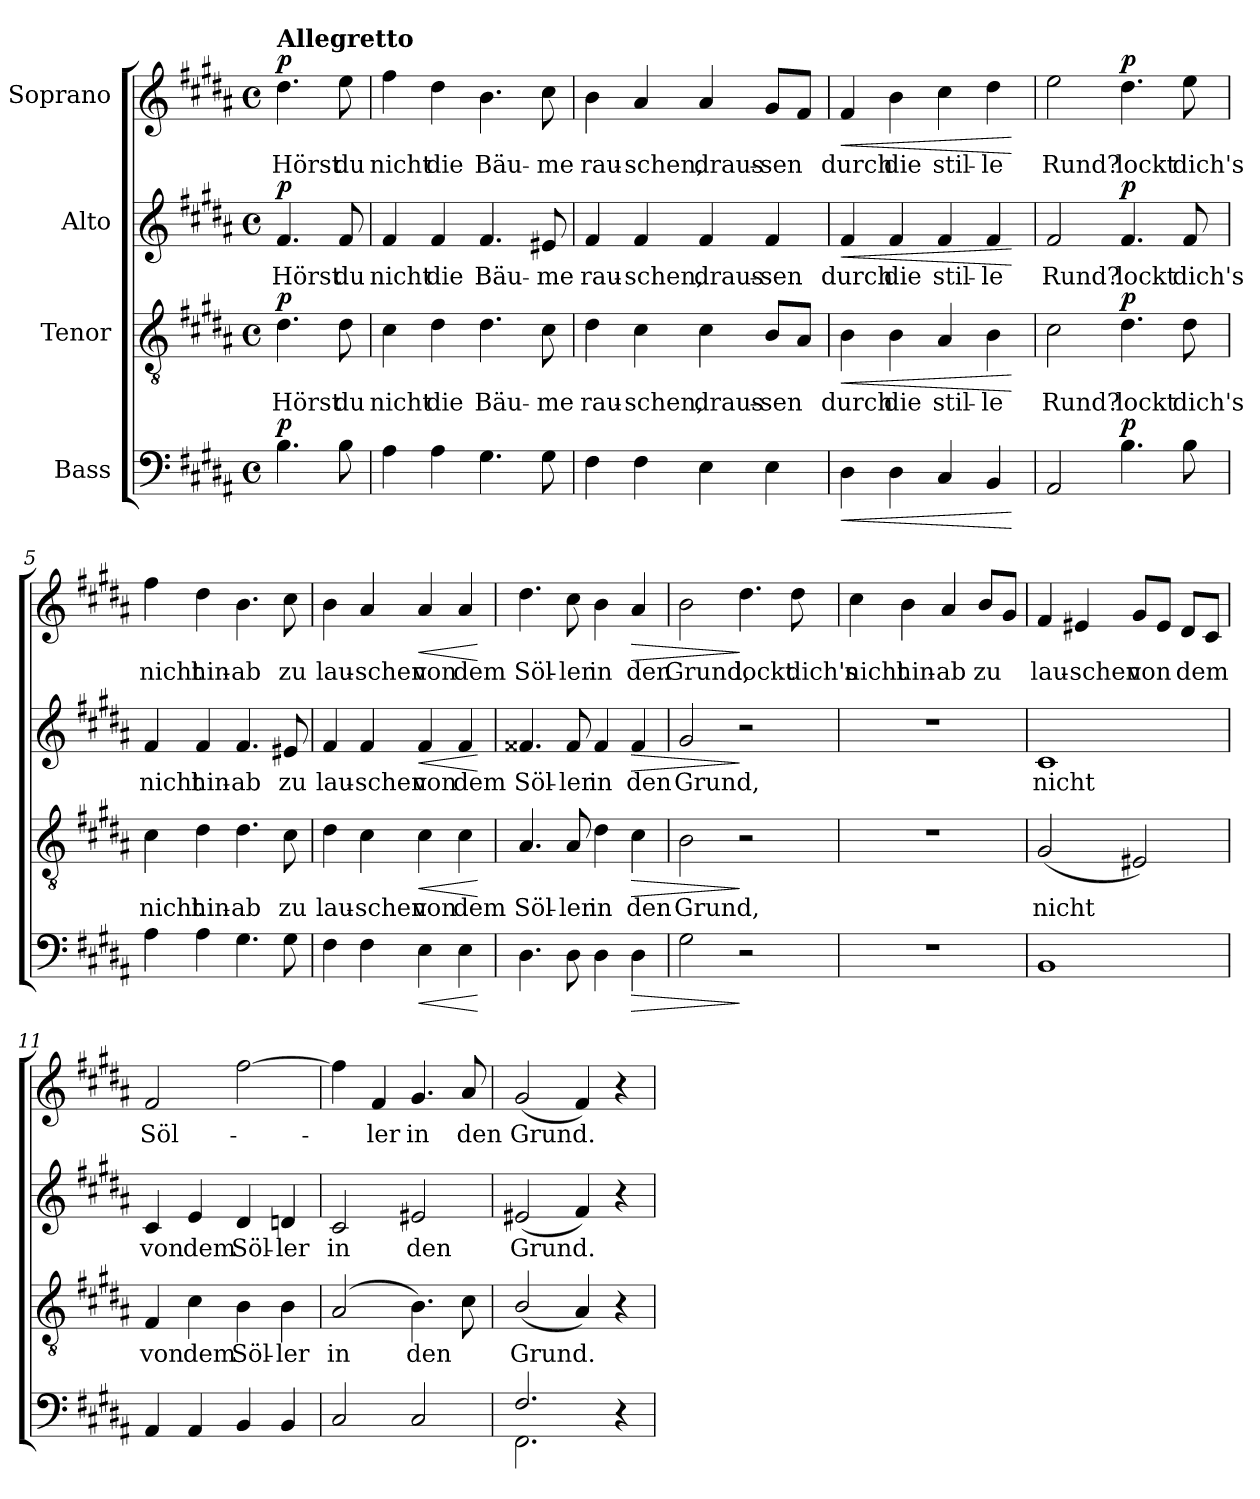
**kern	**dynam	**kern	**text	**dynam	**kern	**text	**dynam	**kern	**text	**dynam
*part4	*part4	*part3	*part3	*part3	*part2	*part2	*part2	*part1	*part1	*part1
*staff4	*staff4	*staff3	*staff3	*staff3	*staff2	*staff2	*staff2	*staff1	*staff1	*staff1
*I"Bass	*	*I"Tenor	*	*	*I"Alto	*	*	*I"Soprano	*	*
*clefF4	*	*clefGv2	*	*	*clefG2	*	*	*clefG2	*	*
*k[f#c#g#d#a#]	*	*k[f#c#g#d#a#]	*	*	*k[f#c#g#d#a#]	*	*	*k[f#c#g#d#a#]	*	*
*M4/4	*	*M4/4	*	*	*M4/4	*	*	*M4/4	*	*
*met(c)	*	*met(c)	*	*	*met(c)	*	*	*met(c)	*	*
=	=	=	=	=	=	=	=	=	=	=
!	!	!	!	!	!	!	!	!LO:TX:a:B:t=Allegretto	!	!
!	!LO:DY:a	!	!LO:LY:b	!LO:DY:a	!	!LO:LY:b	!LO:DY:a	!	!LO:LY:b	!LO:DY:a
4.B\	p	4.d#\	Hörst	p	4.f#/	Hörst	p	4.dd#\	Hörst	p
!	!	!	!LO:LY:b	!	!	!LO:LY:b	!	!	!LO:LY:b	!
8B\	.	8d#\	du	.	8f#/	du	.	8ee\	du	.
=1	=1	=1	=1	=1	=1	=1	=1	=1	=1	=1
!	!	!	!LO:LY:b	!	!	!LO:LY:b	!	!	!LO:LY:b	!
4A#\	.	4c#\	nicht	.	4f#/	nicht	.	4ff#\	nicht	.
!	!	!	!LO:LY:b	!	!	!LO:LY:b	!	!	!LO:LY:b	!
4A#\	.	4d#\	die	.	4f#/	die	.	4dd#\	die	.
!	!	!	!LO:LY:b	!	!	!LO:LY:b	!	!	!LO:LY:b	!
4.G#\	.	4.d#\	Bäu-	.	4.f#/	Bäu-	.	4.b\	Bäu-	.
!	!	!	!LO:LY:b	!	!	!LO:LY:b	!	!	!LO:LY:b	!
8G#\	.	8c#\	-me	.	8e#X/	-me	.	8cc#\	-me	.
=2	=2	=2	=2	=2	=2	=2	=2	=2	=2	=2
!	!	!	!LO:LY:b	!	!	!LO:LY:b	!	!	!LO:LY:b	!
4F#\	.	4d#\	rau-	.	4f#/	rau-	.	4b\	rau-	.
!	!	!	!LO:LY:b	!	!	!LO:LY:b	!	!	!LO:LY:b	!
4F#\	.	4c#\	-schen,	.	4f#/	-schen,	.	4a#/	-schen,	.
!	!	!	!LO:LY:b	!	!	!LO:LY:b	!	!	!LO:LY:b	!
4E\	.	4c#\	draus-	.	4f#/	draus-	.	4a#/	draus-	.
!	!	!	!LO:LY:b	!	!	!LO:LY:b	!	!	!LO:LY:b	!
4E\	.	8B/L	-sen	.	4f#/	-sen	.	8g#/L	-sen	.
.	.	8A#/J	.	.	.	.	.	8f#/J	.	.
!!LO:LB:g=z
=3	=3	=3	=3	=3	=3	=3	=3	=3	=3	=3
!	!LO:HP:b	!	!LO:LY:b	!LO:HP:b	!	!LO:LY:b	!LO:HP:b	!	!LO:LY:b	!LO:HP:b
4D#\	<	4B\	durch	<	4f#/	durch	<	4f#/	durch	<
!	!	!	!LO:LY:b	!	!	!LO:LY:b	!	!	!LO:LY:b	!
4D#\	.	4B\	die	.	4f#/	die	.	4b\	die	.
!	!	!	!LO:LY:b	!	!	!LO:LY:b	!	!	!LO:LY:b	!
4C#/	.	4A#/	stil-	.	4f#/	stil-	.	4cc#\	stil-	.
!	!	!	!LO:LY:b	!	!	!LO:LY:b	!	!	!LO:LY:b	!
4BB/	.	4B\	-le	.	4f#/	-le	.	4dd#\	-le	.
.	[	.	.	[	.	.	[	.	.	[
=4	=4	=4	=4	=4	=4	=4	=4	=4	=4	=4
!	!	!	!LO:LY:b	!	!	!LO:LY:b	!	!	!LO:LY:b	!
2AA#/	.	2c#\	Rund?	.	2f#/	Rund?	.	2ee\	Rund?	.
!	!LO:DY:a	!	!LO:LY:b	!LO:DY:a	!	!LO:LY:b	!LO:DY:a	!	!LO:LY:b	!LO:DY:a
4.B\	p	4.d#\	lockt	p	4.f#/	lockt	p	4.dd#\	lockt	p
!	!	!	!LO:LY:b	!	!	!LO:LY:b	!	!	!LO:LY:b	!
8B\	.	8d#\	dich's	.	8f#/	dich's	.	8ee\	dich's	.
=5	=5	=5	=5	=5	=5	=5	=5	=5	=5	=5
!	!	!	!LO:LY:b	!	!	!LO:LY:b	!	!	!LO:LY:b	!
4A#\	.	4c#\	nicht	.	4f#/	nicht	.	4ff#\	nicht	.
!	!	!	!LO:LY:b	!	!	!LO:LY:b	!	!	!LO:LY:b	!
4A#\	.	4d#\	hin-	.	4f#/	hin-	.	4dd#\	hin-	.
!	!	!	!LO:LY:b	!	!	!LO:LY:b	!	!	!LO:LY:b	!
4.G#\	.	4.d#\	-ab	.	4.f#/	-ab	.	4.b\	-ab	.
!	!	!	!LO:LY:b	!	!	!LO:LY:b	!	!	!LO:LY:b	!
8G#\	.	8c#\	zu	.	8e#X/	zu	.	8cc#\	zu	.
=6	=6	=6	=6	=6	=6	=6	=6	=6	=6	=6
!	!	!	!LO:LY:b	!	!	!LO:LY:b	!	!	!LO:LY:b	!
4F#\	.	4d#\	lau-	.	4f#/	lau-	.	4b\	lau-	.
!	!	!	!LO:LY:b	!	!	!LO:LY:b	!	!	!LO:LY:b	!
4F#\	.	4c#\	-schen	.	4f#/	-schen	.	4a#/	-schen	.
!	!LO:HP:b	!	!LO:LY:b	!LO:HP:b	!	!LO:LY:b	!LO:HP:b	!	!LO:LY:b	!LO:HP:b
4E\	<	4c#\	von	<	4f#/	von	<	4a#/	von	<
!	!	!	!LO:LY:b	!	!	!LO:LY:b	!	!	!LO:LY:b	!
4E\	.	4c#\	dem	.	4f#/	dem	.	4a#/	dem	.
.	[	.	.	[	.	.	[	.	.	[
!!LO:LB:g=z
=7	=7	=7	=7	=7	=7	=7	=7	=7	=7	=7
!	!	!	!LO:LY:b	!	!	!LO:LY:b	!	!	!LO:LY:b	!
4.D#\	.	4.A#/	Söl-	.	4.f##X/	Söl-	.	4.dd#\	Söl-	.
!	!	!	!LO:LY:b	!	!	!LO:LY:b	!	!	!LO:LY:b	!
8D#\	.	8A#/	-ler	.	8f##/	-ler	.	8cc#\	-ler	.
!	!	!	!LO:LY:b	!	!	!LO:LY:b	!	!	!LO:LY:b	!
4D#\	.	4d#\	in	.	4f##/	in	.	4b\	in	.
!	!LO:HP:b	!	!LO:LY:b	!LO:HP:b	!	!LO:LY:b	!LO:HP:b	!	!LO:LY:b	!LO:HP:b
4D#\	>	4c#\	den	>	4f##/	den	>	4a#/	den	>
=8	=8	=8	=8	=8	=8	=8	=8	=8	=8	=8
!	!	!	!LO:LY:b	!	!	!LO:LY:b	!	!	!LO:LY:b	!
2G#\	.	2B\	Grund,	.	2g#/	Grund,	.	2b\	Grund,	.
!	!	!	!	!	!	!	!	!	!LO:LY:b	!
2r	]	2r	.	]	2r	.	]	4.dd#\	lockt	]
!	!	!	!	!	!	!	!	!	!LO:LY:b	!
.	.	.	.	.	.	.	.	8dd#\	dich's	.
=9	=9	=9	=9	=9	=9	=9	=9	=9	=9	=9
!	!	!	!	!	!	!	!	!	!LO:LY:b	!
1r	.	1r	.	.	1r	.	.	4cc#\	nicht	.
!	!	!	!	!	!	!	!	!	!LO:LY:b	!
.	.	.	.	.	.	.	.	4b\	hin-	.
!	!	!	!	!	!	!	!	!	!LO:LY:b	!
.	.	.	.	.	.	.	.	4a#/	-ab	.
!	!	!	!	!	!	!	!	!	!LO:LY:b	!
.	.	.	.	.	.	.	.	8b/L	zu	.
.	.	.	.	.	.	.	.	8g#/J	.	.
=10	=10	=10	=10	=10	=10	=10	=10	=10	=10	=10
!	!	!	!LO:LY:b	!	!	!LO:LY:b	!	!	!LO:LY:b	!
1BB	.	(2G#/	-nicht	.	1c#	nicht	.	4f#/	lau-	.
!	!	!	!	!	!	!	!	!	!LO:LY:b	!
.	.	.	.	.	.	.	.	4e#X/	-schen	.
!	!	!	!	!	!	!	!	!	!LO:LY:b	!
.	.	2E#X/)	.	.	.	.	.	8g#/L	von	.
.	.	.	.	.	.	.	.	8e#/J	.	.
!	!	!	!	!	!	!	!	!	!LO:LY:b	!
.	.	.	.	.	.	.	.	8d#/L	dem	.
.	.	.	.	.	.	.	.	8c#/J	.	.
!!LO:PB:g=z
=11	=11	=11	=11	=11	=11	=11	=11	=11	=11	=11
!	!	!	!LO:LY:b	!	!	!LO:LY:b	!	!	!LO:LY:b	!
4AA#/	.	4F#/	von	.	4c#/	von	.	2f#/	Söl-	.
!	!	!	!LO:LY:b	!	!	!LO:LY:b	!	!	!	!
4AA#/	.	4c#\	dem	.	4e/	dem	.	.	.	.
!	!	!	!LO:LY:b	!	!	!LO:LY:b	!	!	!	!
4BB/	.	4B\	Söl-	.	4d#/	Söl-	.	[2ff#\	.	.
!	!	!	!LO:LY:b	!	!	!LO:LY:b	!	!	!	!
4BB/	.	4B\	-ler	.	4dn/	-ler	.	.	.	.
=12	=12	=12	=12	=12	=12	=12	=12	=12	=12	=12
!	!	!	!LO:LY:b	!	!	!LO:LY:b	!	!	!	!
2C#/	.	(2A#/	in	.	2c#/	in	.	4ff#\]	.	.
!	!	!	!	!	!	!	!	!	!LO:LY:b	!
.	.	.	.	.	.	.	.	4f#/	-ler	.
!	!	!	!LO:LY:b	!	!	!LO:LY:b	!	!	!LO:LY:b	!
2C#/	.	4.B\)	den	.	2e#X/	den	.	4.g#/	in	.
!	!	!	!	!	!	!	!	!	!LO:LY:b	!
.	.	8c#\	.	.	.	.	.	8a#/	den	.
=13	=13	=13	=13	=13	=13	=13	=13	=13	=13	=13
*^	*	*	*	*	*	*	*	*	*	*
!	!	!	!	!LO:LY:b	!	!	!LO:LY:b	!	!	!LO:LY:b	!
2.F#/	2.FF#\	.	(2B/	Grund.	.	(2e#X/	Grund.	.	(2g#/	Grund.	.
.	.	.	4A#/)	.	.	4f#/)	.	.	4f#/)	.	.
4r	4ryy	.	4r	.	.	4r	.	.	4r	.	.
*v	*v	*	*	*	*	*	*	*	*	*	*
=	=	=	=	=	=	=	=	=	=	=
*-	*-	*-	*-	*-	*-	*-	*-	*-	*-	*-
